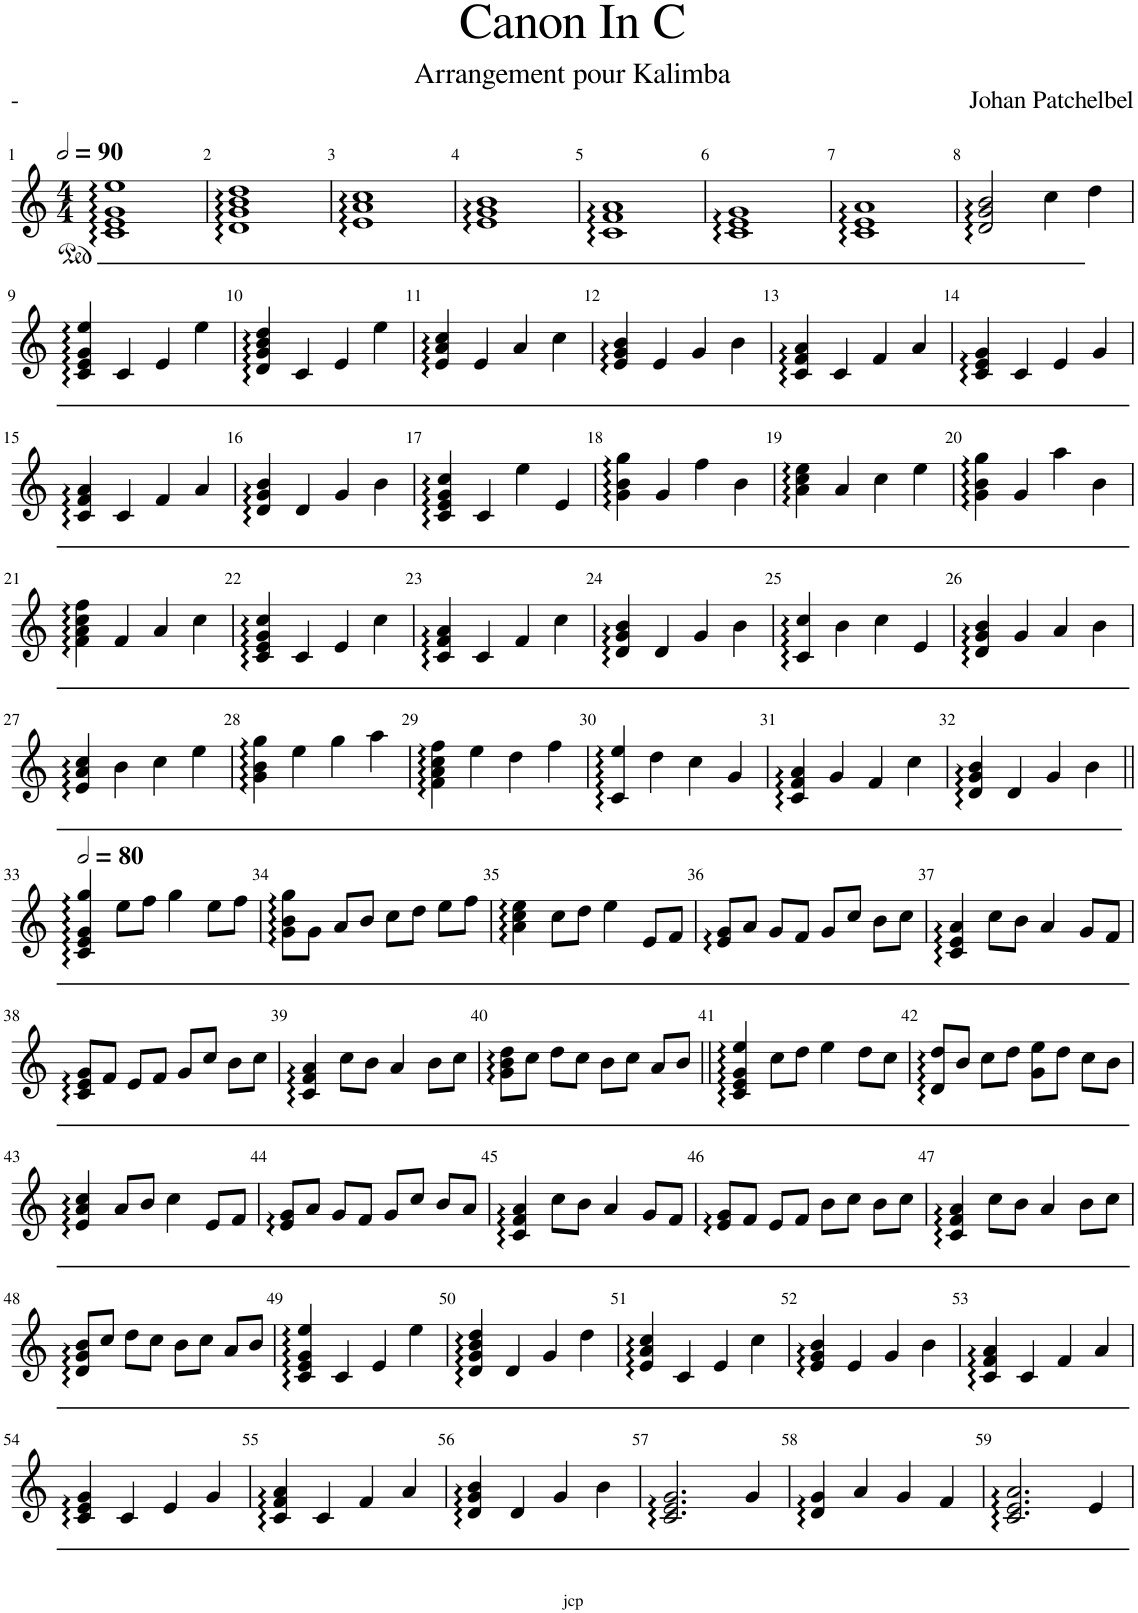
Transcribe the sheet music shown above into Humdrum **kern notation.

**kern
*part1
*staff1
*I"Kalimba
*I'Kal.
*clefG2
*k[]
*M4/4
*MM180
=1
1c 1e 1g 1ee
=2
1d 1g 1b 1dd
=3
1e 1a 1cc
=4
1e 1g 1b
=5
1c 1f 1a
=6
1c 1e 1g
=7
1c 1e 1a
=8
2d/ 2g/ 2b/
4cc\
4dd\
!!LO:LB:g=z
=9
4c/ 4e/ 4g/ 4ee/
4c/
4e/
4ee\
=10
4d/ 4g/ 4b/ 4dd/
4c/
4e/
4ee\
=11
4e/ 4a/ 4cc/
4e/
4a/
4cc\
=12
4e/ 4g/ 4b/
4e/
4g/
4b\
=13
4c/ 4f/ 4a/
4c/
4f/
4a/
=14
4c/ 4e/ 4g/
4c/
4e/
4g/
!!LO:LB:g=z
=15
4c/ 4f/ 4a/
4c/
4f/
4a/
=16
4d/ 4g/ 4b/
4d/
4g/
4b\
=17
4c/ 4e/ 4g/ 4cc/
4c/
4ee\
4e/
=18
4g\ 4b\ 4gg\
4g/
4ff\
4b\
=19
4a\ 4cc\ 4ee\
4a/
4cc\
4ee\
=20
4g\ 4b\ 4gg\
4g/
4aa\
4b\
!!LO:LB:g=z
=21
4f\ 4a\ 4cc\ 4ff\
4f/
4a/
4cc\
=22
4c/ 4e/ 4g/ 4cc/
4c/
4e/
4cc\
=23
4c/ 4f/ 4a/
4c/
4f/
4cc\
=24
4d/ 4g/ 4b/
4d/
4g/
4b\
=25
4c/ 4cc/
4b\
4cc\
4e/
=26
4d/ 4g/ 4b/
4g/
4a/
4b\
!!LO:LB:g=z
=27
4e/ 4a/ 4cc/
4b\
4cc\
4ee\
=28
4g\ 4b\ 4gg\
4ee\
4gg\
4aa\
=29
4f\ 4a\ 4cc\ 4ff\
4ee\
4dd\
4ff\
=30
4c/ 4ee/
4dd\
4cc\
4g/
=31
4c/ 4f/ 4a/
4g/
4f/
4cc\
=32
4d/ 4g/ 4b/
4d/
4g/
4b\
!!LO:LB:g=z
=33||
*MM160
4c/ 4e/ 4g/ 4gg/
8ee\L
8ff\J
4gg\
8ee\L
8ff\J
=34
8g\ 8b\ 8gg\L
8g\J
8a/L
8b/J
8cc\L
8dd\J
8ee\L
8ff\J
=35
4a\ 4cc\ 4ee\
8cc\L
8dd\J
4ee\
8e/L
8f/J
=36
8e/ 8g/L
8a/J
8g/L
8f/J
8g/L
8cc/J
8b\L
8cc\J
=37
4c/ 4e/ 4a/
8cc\L
8b\J
4a/
8g/L
8f/J
!!LO:LB:g=z
=38
8c/ 8e/ 8g/L
8f/J
8e/L
8f/J
8g/L
8cc/J
8b\L
8cc\J
=39
4c/ 4f/ 4a/
8cc\L
8b\J
4a/
8b\L
8cc\J
=40
8g\ 8b\ 8dd\L
8cc\J
8dd\L
8cc\J
8b\L
8cc\J
8a/L
8b/J
=41||
4c/ 4e/ 4g/ 4ee/
8cc\L
8dd\J
4ee\
8dd\L
8cc\J
=42
8d/ 8dd/L
8b/J
8cc\L
8dd\J
8g\ 8ee\L
8dd\J
8cc\L
8b\J
!!LO:LB:g=z
=43
4e/ 4a/ 4cc/
8a/L
8b/J
4cc\
8e/L
8f/J
=44
8e/ 8g/L
8a/J
8g/L
8f/J
8g/L
8cc/J
8b/L
8a/J
=45
4c/ 4f/ 4a/
8cc\L
8b\J
4a/
8g/L
8f/J
=46
8e/ 8g/L
8f/J
8e/L
8f/J
8b\L
8cc\J
8b\L
8cc\J
=47
4c/ 4f/ 4a/
8cc\L
8b\J
4a/
8b\L
8cc\J
!!LO:LB:g=z
=48
8d/ 8g/ 8b/L
8cc/J
8dd\L
8cc\J
8b\L
8cc\J
8a/L
8b/J
=49
4c/ 4e/ 4g/ 4ee/
4c/
4e/
4ee\
=50
4d/ 4g/ 4b/ 4dd/
4d/
4g/
4dd\
=51
4e/ 4a/ 4cc/
4c/
4e/
4cc\
=52
4e/ 4g/ 4b/
4e/
4g/
4b\
=53
4c/ 4f/ 4a/
4c/
4f/
4a/
!!LO:LB:g=z
=54
4c/ 4e/ 4g/
4c/
4e/
4g/
=55
4c/ 4f/ 4a/
4c/
4f/
4a/
=56
4d/ 4g/ 4b/
4d/
4g/
4b\
=57
2.c/ 2.e/ 2.g/
4g/
=58
4d/ 4g/
4a/
4g/
4f/
=59
2.c/ 2.e/ 2.a/
4e/
=
*-
